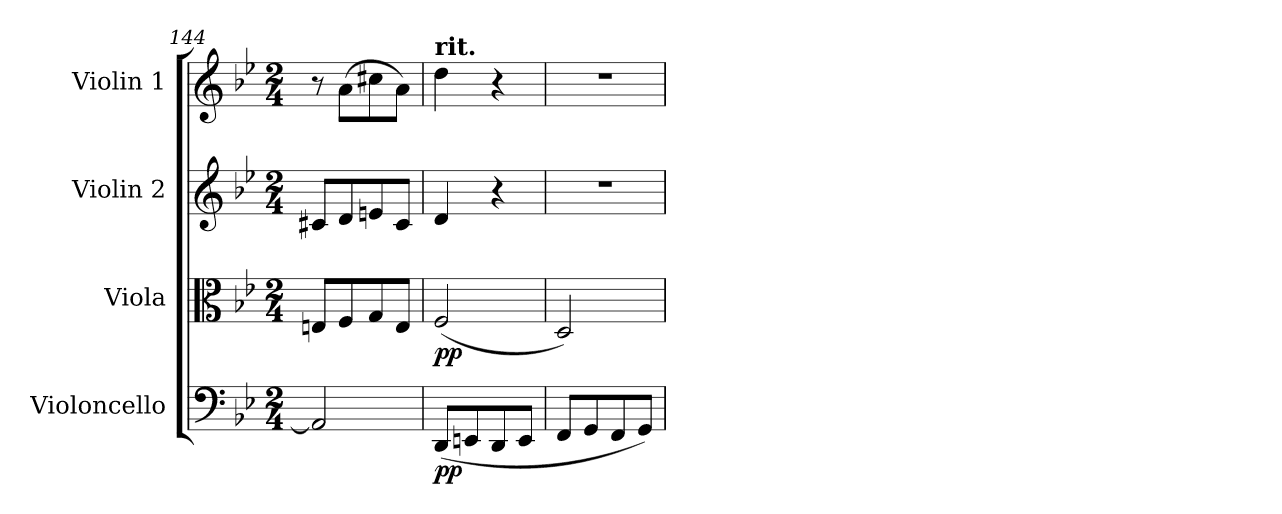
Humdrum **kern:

**kern	**dynam	**kern	**dynam	**kern	**kern
*part4	*part4	*part3	*part3	*part2	*part1
*staff4	*staff4	*staff3	*staff3	*staff2	*staff1
*I"Violoncello	*	*I"Viola	*	*I"Violin 2	*I"Violin 1
*I'Vc	*	*I'Vla	*	*I'Vln	*I'Vln
*clefF4	*	*clefC3	*	*clefG2	*clefG2
*k[b-e-]	*	*k[b-e-]	*	*k[b-e-]	*k[b-e-]
*M2/4	*	*M2/4	*	*M2/4	*M2/4
=144	=144	=144	=144	=144	=144
2AA/]	.	8En/L	.	8c#X/L	8r
.	.	8F/	.	8d/	(8a\L
.	.	8G/	.	8en/	8cc#X\
.	.	8E/J	.	8c#/J	8a\J)
=145	=145	=145	=145	=145	=145
!!LO:REH:place=s1:a:B:cj:fs=14:t=C
!	!	!	!	!	!LO:TX:a:B:t=rit.
!	!LO:DY:b	!	!LO:DY:b	!	!
(8DD/L	pp	(2F/	pp	4d/	4dd\
8EEn/	.	.	.	.	.
8DD/	.	.	.	4r	4r
8EE/J	.	.	.	.	.
=146	=146	=146	=146	=146	=146
8FF/L	.	2D/)	.	2r	2r
8GG/	.	.	.	.	.
8FF/	.	.	.	.	.
8GG/J)	.	.	.	.	.
=	=	=	=	=	=
*-	*-	*-	*-	*-	*-
